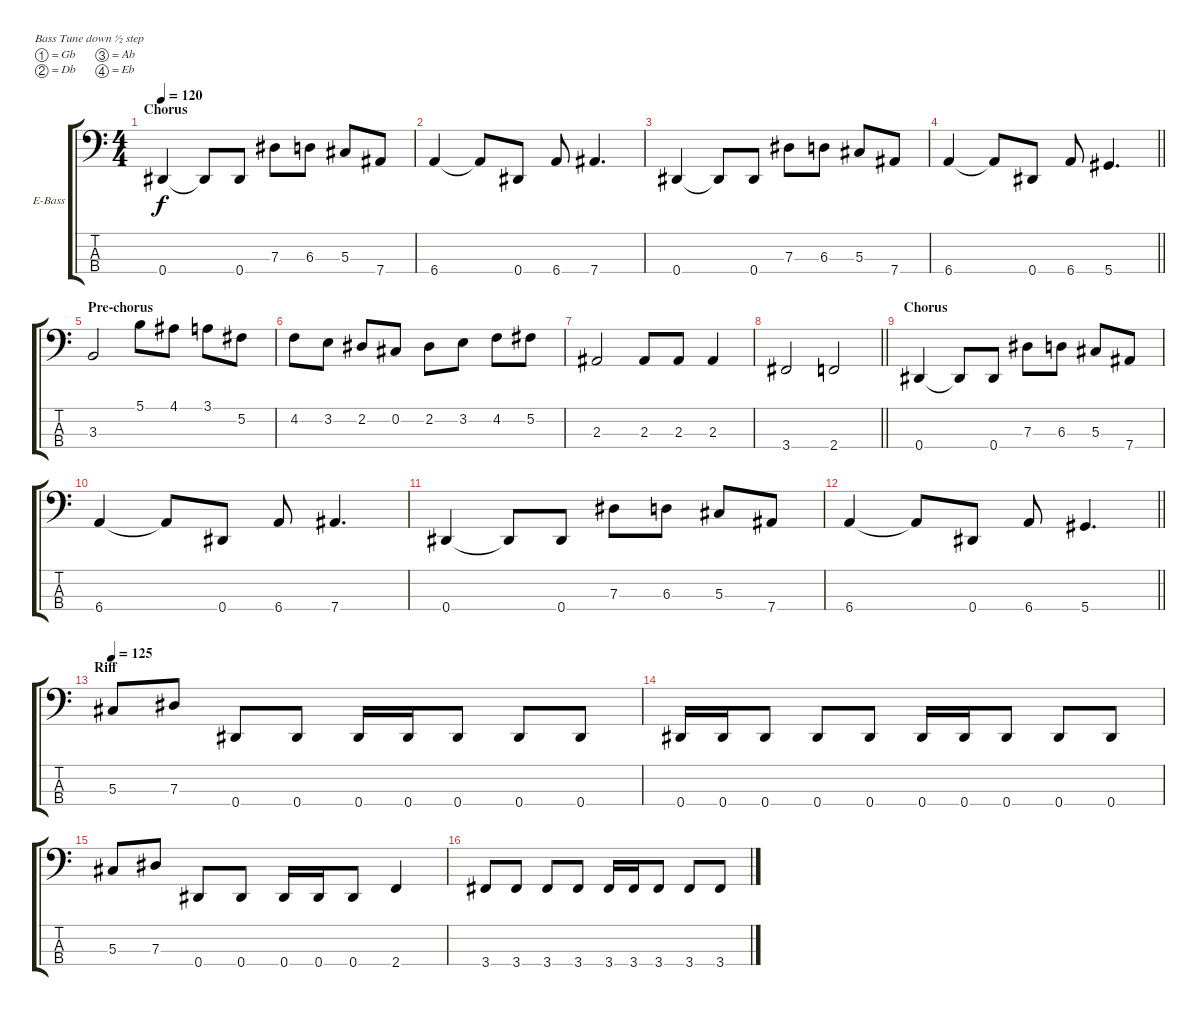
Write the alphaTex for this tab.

\bracketExtendMode groupsimilarinstruments
\firstSystemTrackNameOrientation horizontal
\otherSystemsTrackNameOrientation horizontal
\track ("Geezer" "E-Bass") {instrument electricbassfinger}
\staff {score tabs}
\tuning (Gb2 Db2 Ab1 Eb1)
\ts (4 4)
\section ("" "Chorus")
\tempo 120
\clef f4
\ks c
0.4.4{dy f} 0.4{t}.8 0.4.8 7.3.8 6.3.8 5.3.8 7.4.8 |
6.4.4 6.4{t}.8 0.4.8 6.4.8 7.4.4{d} |
0.4.4 0.4{t}.8 0.4.8 7.3.8 6.3.8 5.3.8 7.4.8 |
\barLineRight lightlight
6.4.4 6.4{t}.8 0.4.8 6.4.8 5.4.4{d} |
\section ("" "Pre-chorus")
3.3.2 5.1.8 4.1.8 3.1.8 5.2.8 |
4.2.8 3.2.8 2.2.8 0.2.8 2.2.8 3.2.8 4.2.8 5.2.8 |
2.3.2 2.3.8 2.3.8 2.3.4 |
\barLineRight lightlight
3.4.2 2.4.2 |
\section ("" " Chorus")
0.4.4 0.4{t}.8 0.4.8 7.3.8 6.3.8 5.3.8 7.4.8 |
6.4.4 6.4{t}.8 0.4.8 6.4.8 7.4.4{d} |
0.4.4 0.4{t}.8 0.4.8 7.3.8 6.3.8 5.3.8 7.4.8 |
\barLineRight lightlight
6.4.4 6.4{t}.8 0.4.8 6.4.8 5.4.4{d} |
\section ("" "Riff")
\tempo 125
5.3.8 7.3.8 0.4.8 0.4.8 0.4.16 0.4.16 0.4.8 0.4.8 0.4.8 |
0.4.16 0.4.16 0.4.8 0.4.8 0.4.8 0.4.16 0.4.16 0.4.8 0.4.8 0.4.8 |
5.3.8 7.3.8 0.4.8 0.4.8 0.4.16 0.4.16 0.4.8 2.4.4 |
3.4.8 3.4.8 3.4.8 3.4.8 3.4.16 3.4.16 3.4.8 3.4.8 3.4.8
